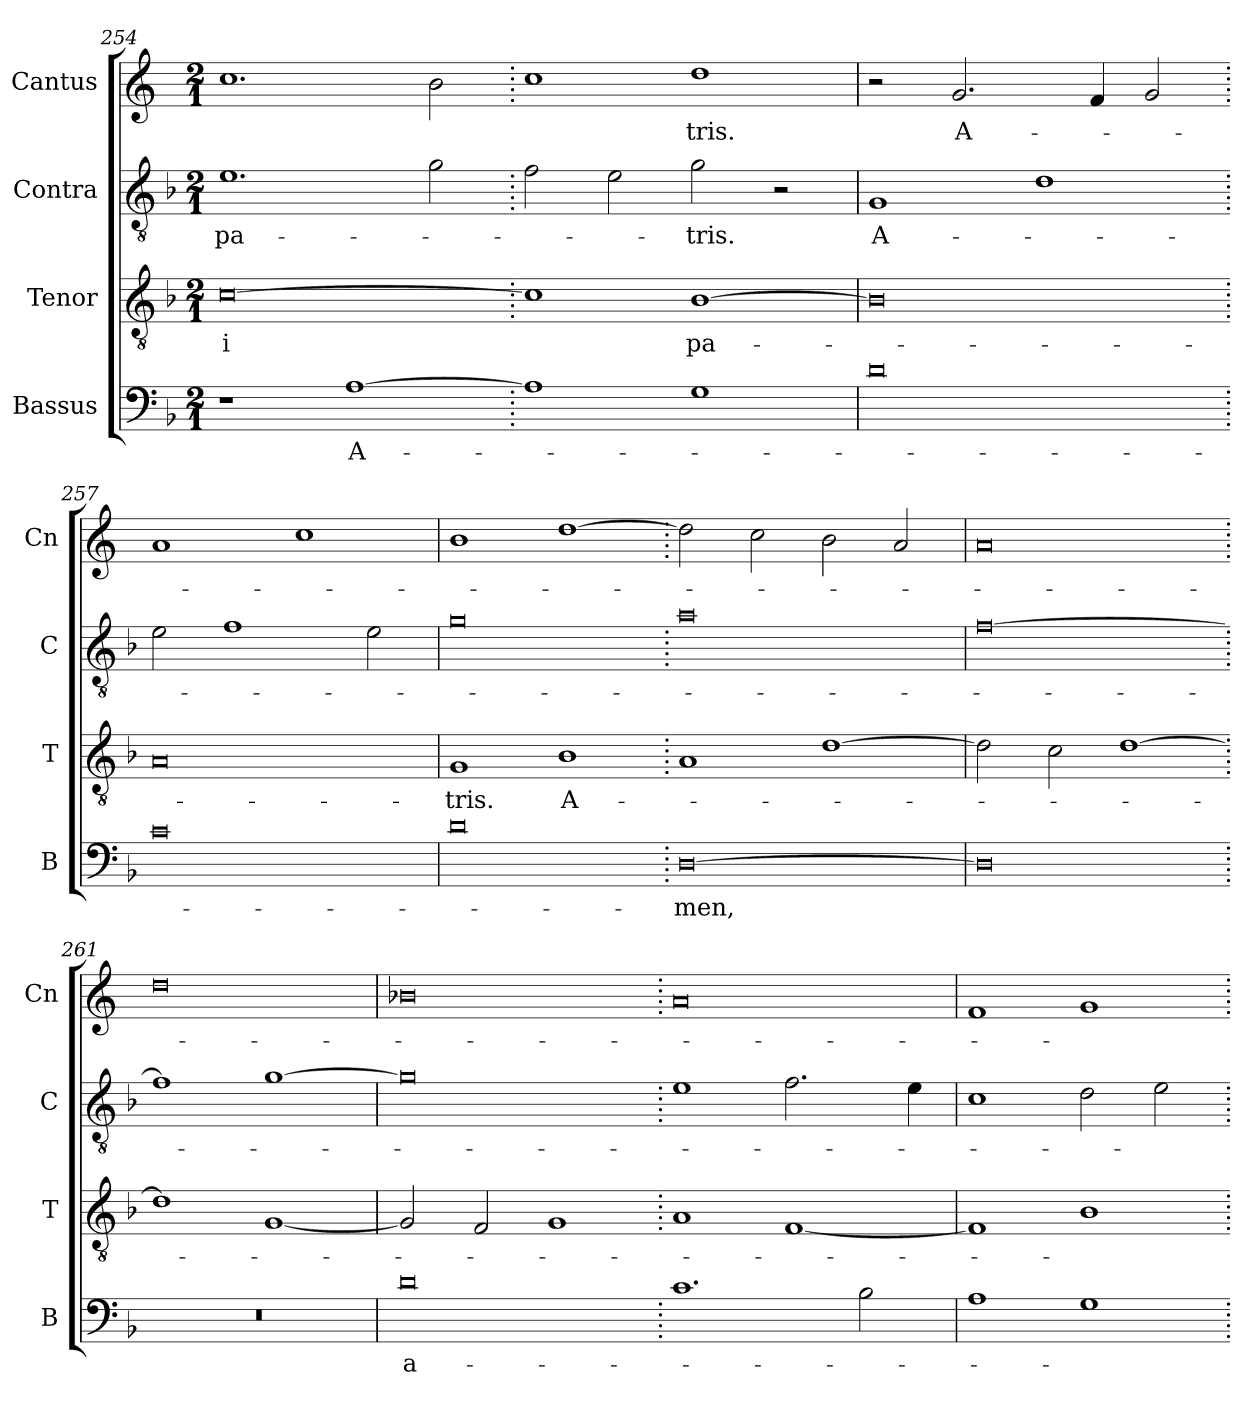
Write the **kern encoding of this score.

**kern	**text	**kern	**text	**kern	**text	**kern	**text
*part4	*part4	*part3	*part3	*part2	*part2	*part1	*part1
*staff4	*staff4	*staff3	*staff3	*staff2	*staff2	*staff1	*staff1
*I"Bassus	*	*I"Tenor	*	*I"Contra	*	*I"Cantus	*
*I'B	*	*I'T	*	*I'C	*	*I'Cn	*
*clefF4	*	*clefGv2	*	*clefGv2	*	*clefG2	*
*k[b-]	*	*k[b-]	*	*k[b-]	*	*k[]	*
*M2/1	*	*M2/1	*	*M2/1	*	*M2/1	*
=254	=254	=254	=254	=254	=254	=254	=254
1r	.	[0c	-i	1.e	pa-	1.cc	.
[1A	A-	.	.	.	.	.	.
.	.	.	.	2g\	.	2b\	.
=255.	=255.	=255.	=255.	=255.	=255.	=255.	=255.
1A]	.	1c]	.	2f\	.	1cc	.
.	.	.	.	2e\	.	.	.
1G	.	[1B-	pa-	2g\	-tris.	1dd	-tris.
.	.	.	.	2r	.	.	.
=256	=256	=256	=256	=256	=256	=256	=256
0d	.	0B-]	.	1G	A-	2r	.
.	.	.	.	.	.	2.g/	A-
.	.	.	.	1d	.	.	.
.	.	.	.	.	.	4f/	.
.	.	.	.	.	.	2g/	.
=257.	=257.	=257.	=257.	=257.	=257.	=257.	=257.
0c	.	0A	.	2e\	.	1a	.
.	.	.	.	1f	.	.	.
.	.	.	.	.	.	1cc	.
.	.	.	.	2e\	.	.	.
=258	=258	=258	=258	=258	=258	=258	=258
0d	.	1G	-tris.	0g	.	1b	.
.	.	1B-	A-	.	.	[1dd	.
=259.	=259.	=259.	=259.	=259.	=259.	=259.	=259.
[0D	-men,	1A	.	0a	.	2dd\]	.
.	.	.	.	.	.	2cc\	.
.	.	[1d	.	.	.	2b\	.
.	.	.	.	.	.	2a/	.
=260	=260	=260	=260	=260	=260	=260	=260
0D]	.	2d\]	.	[0f	.	0a	.
.	.	2c\	.	.	.	.	.
.	.	[1d	.	.	.	.	.
=261.	=261.	=261.	=261.	=261.	=261.	=261.	=261.
0r	.	1d]	.	1f]	.	0dd	.
.	.	[1G	.	[1g	.	.	.
=262	=262	=262	=262	=262	=262	=262	=262
0d	a-	2G/]	.	0g]	.	0b-X	.
.	.	2F/	.	.	.	.	.
.	.	1G	.	.	.	.	.
=263.	=263.	=263.	=263.	=263.	=263.	=263.	=263.
1.c	.	1A	.	1e	.	0a	.
.	.	[1F	.	2.f\	.	.	.
2B-\	.	.	.	.	.	.	.
.	.	.	.	4e\	.	.	.
=264	=264	=264	=264	=264	=264	=264	=264
1A	.	1F]	.	1c	.	1f	.
1G	.	1B-	.	2d\	.	1g	.
.	.	.	.	2e\	.	.	.
=.	=.	=.	=.	=.	=.	=.	=.
*-	*-	*-	*-	*-	*-	*-	*-
